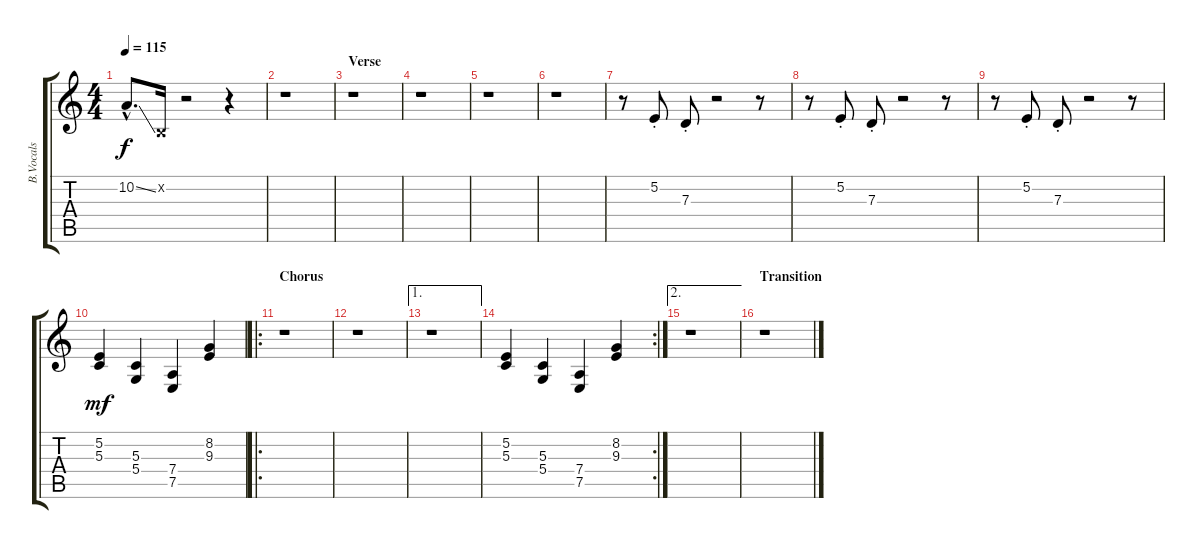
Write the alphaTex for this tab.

\track ("B.Vocals" "B.Vocals") {instrument lead1square}
\staff {score tabs}
\tuning (E4 B3 G3 D3 A2 E2) {hide}
\ts (4 4)
\tempo 115
\clef g2
\ks c
10.2{ss hac}.8{d dy f} 0.2{x}.16 r.2 r.4 |
r.1 |
\section ("" "Verse")
r.1 |
r.1 |
r.1 |
r.1 |
r.8 5.2{st}.8 7.3{st}.8 r.2 r.8 |
r.8 5.2{st}.8 7.3{st}.8 r.2 r.8 |
r.8 5.2{st}.8 7.3{st}.8 r.2 r.8 |
(5.2 5.3).4{dy mf} (5.3 5.4).4 (7.4 7.5).4 (8.2 9.3).4 |
\ro
\section ("" "Chorus")
r.1 |
r.1 |
\ae 1
r.1 |
\rc 2
(5.2 5.3).4 (5.3 5.4).4 (7.4 7.5).4 (8.2 9.3).4 |
\ae 2
r.1 |
\section ("" "Transition")
r.1
